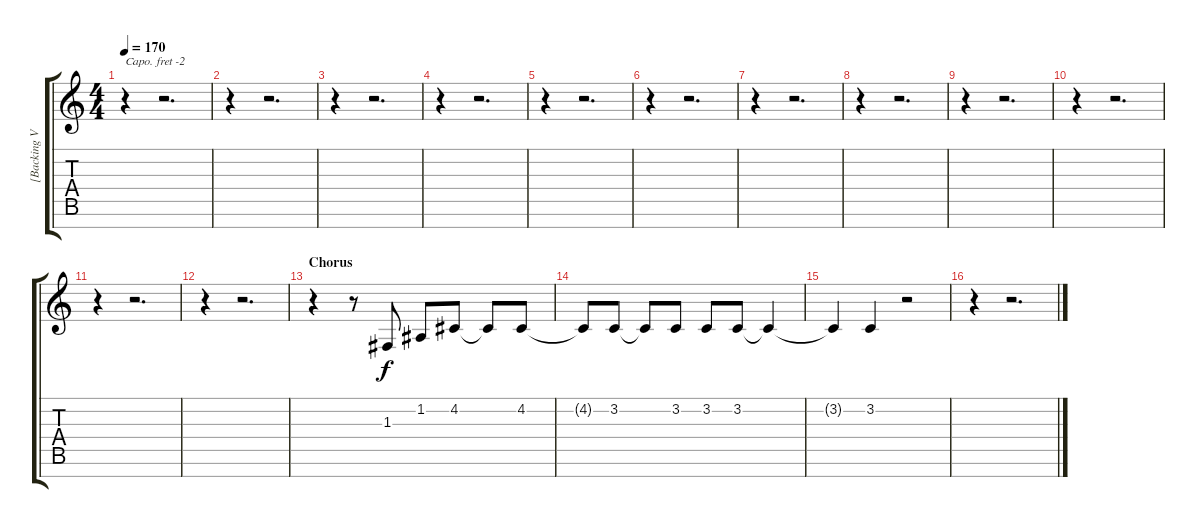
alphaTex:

\track ("[Backing Vocals] - Mike Dirnt" "[Backing V") {instrument clarinet}
\staff {score tabs}
\capo -2
\tuning (E4 B3 G3 D3 A2 E2 B1) {hide}
\ts (4 4)
\tempo 170
\clef g2
\ks c
r.4{dy f} r.2{d} |
r.4 r.2{d} |
r.4 r.2{d} |
r.4 r.2{d} |
r.4 r.2{d} |
r.4 r.2{d} |
r.4 r.2{d} |
r.4 r.2{d} |
r.4 r.2{d} |
r.4 r.2{d} |
r.4 r.2{d} |
r.4 r.2{d} |
\section ("" "Chorus")
r.4 r.8 1.3.8 1.2.8 4.2.8 4.2{t}.8 4.2.8 |
4.2{t}.8 3.2.8 3.2{t}.8 3.2.8 3.2.8 3.2.8 3.2{t}.4 |
3.2{t}.4 3.2.4 r.2 |
r.4 r.2{d}
